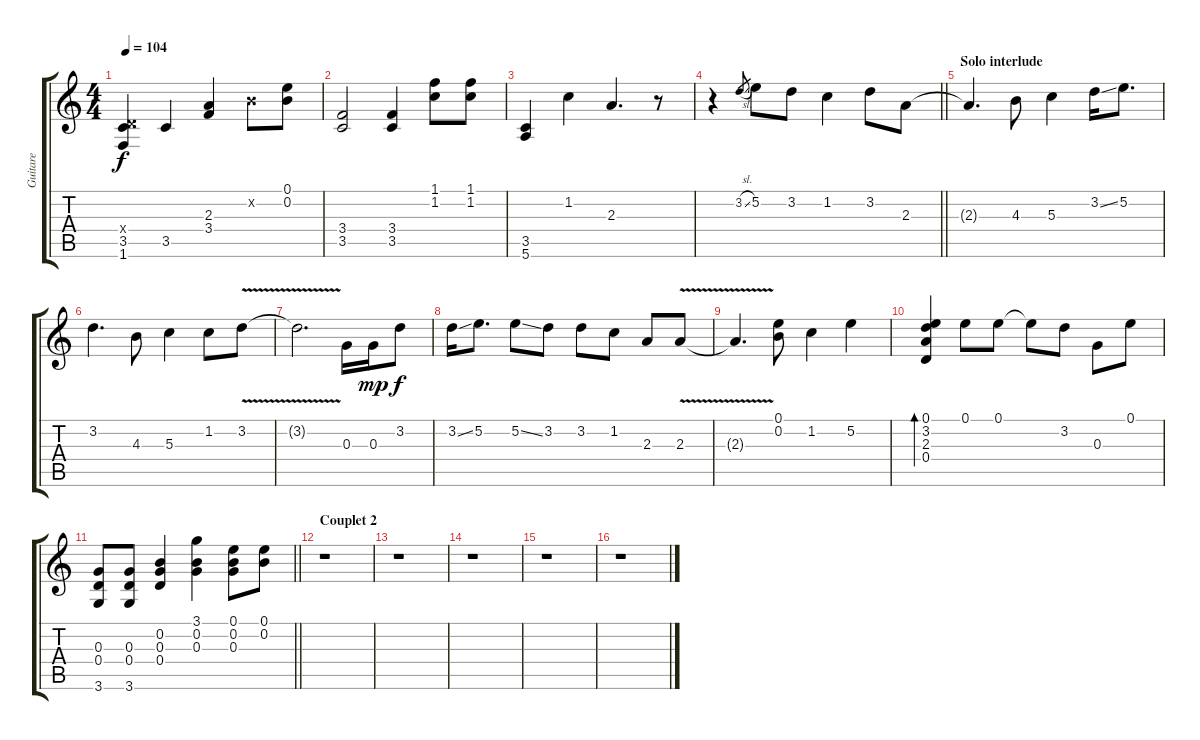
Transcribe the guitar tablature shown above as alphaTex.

\track ("Guitare" "Guitare") {instrument overdrivenguitar}
\staff {score tabs}
\tuning (E4 B3 G3 D3 A2 E2) {hide}
\ts (4 4)
\tempo 104
\clef g2
\ks c
(0.4{x} 3.5 1.6).4{dy f} 3.5.4 (2.3 3.4).4 0.2{x}.8 (0.1 0.2).8 |
(3.4 3.5).2 (3.4 3.5).4 (1.1 1.2).8 (1.1 1.2).8 |
(3.5 5.6).4 1.2.4 2.3.4{d} r.8 |
\barLineRight lightlight
r.4{volume 16 instrument electricguitarjazz} 3.2{sl}.8{gr} 5.2.8 3.2.8 1.2.4 3.2.8 2.3.8 |
\section ("" "Solo interlude")
2.3{t}.4{d} 4.3.8 5.3.4 3.2{ss}.16 5.2.8{d} |
3.2.4{d} 4.3.8 5.3.4 1.2.8 3.2{v}.8 |
3.2{t}.2{d} 0.3.16 0.3.16{dy mp} 3.2.8{dy f} |
3.2{ss}.16 5.2.8{d} 5.2{ss}.8 3.2.8 3.2.8 1.2.8 2.3.8 2.3{v}.8 |
2.3{t}.4{d} (0.1 0.2).8 1.2.4 5.2.4 |
(0.1 3.2 2.3 0.4).4{bd 120} 0.1.8 0.1.8 0.1{t}.8 3.2.8 0.3.8 0.1.8 |
\barLineRight lightlight
(0.3 0.4 3.6).8 (0.3 0.4 3.6).8 (0.2 0.3 0.4).4 (3.1 0.2 0.3).4 (0.1 0.2 0.3).8 (0.1 0.2).8 |
\section ("" "Couplet 2")
r.1{volume 12 instrument overdrivenguitar} |
r.1 |
r.1 |
r.1 |
r.1
